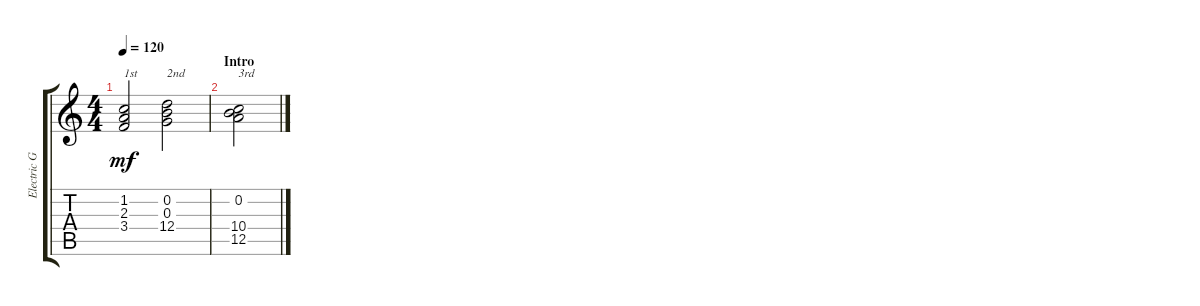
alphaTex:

\track ("Electric Guitar" "Electric G") {instrument electricguitarclean}
\staff {score tabs}
\tuning (E4 B3 G3 D3 A2 E2) {hide}
\ts (4 4)
\tempo 120
\clef g2
\ks c
(1.2 2.3 3.4).2{txt "1st" dy mf instrument electricguitarclean} (0.2 0.3 12.4).2{txt "2nd"} |
\section ("" "Intro")
(0.2 10.4 12.5).2{txt "3rd"}
